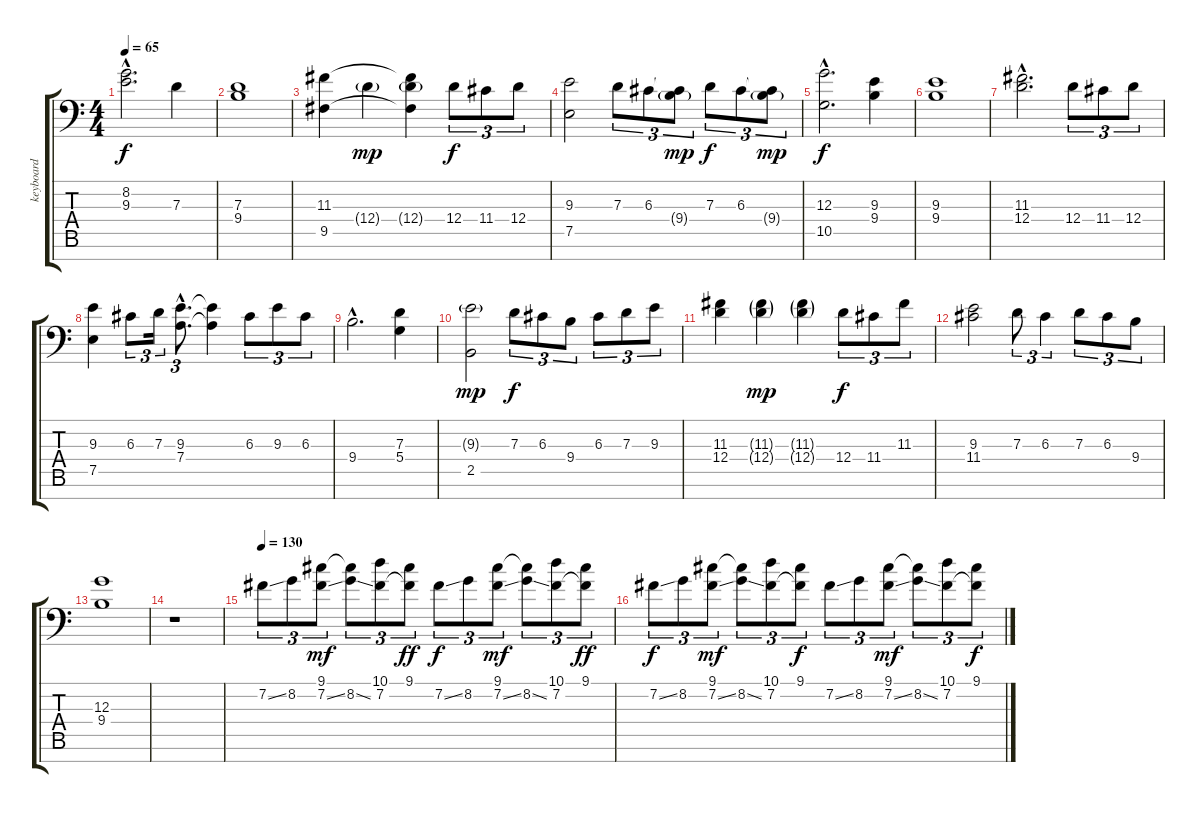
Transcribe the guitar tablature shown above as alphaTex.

\track ("keyboard" "keyboard") {instrument choiraahs}
\staff {score tabs}
\tuning (E4 B3 G3 D3 A2 D2 D1) {hide}
\ts (4 4)
\tempo 65
\clef f4
\ks c
(8.2{hac} 9.3{hac}).2{d dy f} 7.3.4 |
(7.3 9.4).1 |
(11.3 9.5).4 12.4{g}.4{dy mp} (11.3{t} 12.4{g} 9.5{t}).4 12.4.8{tu (3 2) dy f} 11.4.8{tu (3 2)} 12.4.8{tu (3 2)} |
(9.3 7.5).2 7.3.8{tu (3 2)} 6.3.8{tu (3 2)} (6.3{t} 9.4{g}).8{tu (3 2) dy mp} 7.3.8{tu (3 2) dy f} 6.3.8{tu (3 2)} (6.3{t} 9.4{g}).8{tu (3 2) dy mp} |
(12.3{hac} 10.5{hac}).2{d dy f} (9.3 9.4).4 |
(9.3 9.4).1 |
(11.3{hac} 12.4{hac}).2{d} 12.4.8{tu (3 2)} 11.4.8{tu (3 2)} 12.4.8{tu (3 2)} |
(9.3 7.5).4 6.3.8{tu (3 2)} 7.3.16{tu (3 2)} (9.3{hac} 7.4{hac}).8{d tu (3 2)} (9.3{t} 7.4{t}).4 6.3.8{tu (3 2)} 9.3.8{tu (3 2)} 6.3.8{tu (3 2)} |
9.4{hac}.2{d} (7.3 5.4).4 |
(9.3{g} 2.5).2{dy mp} 7.3.8{tu (3 2) dy f} 6.3.8{tu (3 2)} 9.4.8{tu (3 2)} 6.3.8{tu (3 2)} 7.3.8{tu (3 2)} 9.3.8{tu (3 2)} |
(11.3 12.4).4 (11.3{g} 12.4{g}).4{dy mp} (11.3{g} 12.4{g}).4 12.4.8{tu (3 2) dy f} 11.4.8{tu (3 2)} 11.3.8{tu (3 2)} |
(9.3 11.4).2 7.3.8{tu (3 2)} 6.3.4{tu (3 2)} 7.3.8{tu (3 2)} 6.3.8{tu (3 2)} 9.4.8{tu (3 2)} |
(12.3 9.4).1 |
r.1 |
\tempo 130
7.2{ss}.8{tu (3 2) volume 13 instrument lead2sawtooth} 8.2.8{tu (3 2)} (9.1 7.2{ss}).8{tu (3 2) dy mf} (9.1{t} 8.2{ss}).8{tu (3 2)} (10.1 7.2).8{tu (3 2)} (9.1 7.2{t}).8{tu (3 2) dy ff} 7.2{ss}.8{tu (3 2) dy f} 8.2.8{tu (3 2)} (9.1 7.2{ss}).8{tu (3 2) dy mf} (9.1{t} 8.2{ss}).8{tu (3 2)} (10.1 7.2).8{tu (3 2)} (9.1 7.2{t}).8{tu (3 2) dy ff} |
7.2{ss}.8{tu (3 2) dy f} 8.2.8{tu (3 2)} (9.1 7.2{ss}).8{tu (3 2) dy mf} (9.1{t} 8.2{ss}).8{tu (3 2)} (10.1 7.2).8{tu (3 2)} (9.1 7.2{t}).8{tu (3 2) dy f} 7.2{ss}.8{tu (3 2)} 8.2.8{tu (3 2)} (9.1 7.2{ss}).8{tu (3 2) dy mf} (9.1{t} 8.2{ss}).8{tu (3 2)} (10.1 7.2).8{tu (3 2)} (9.1 7.2{t}).8{tu (3 2) dy f}
